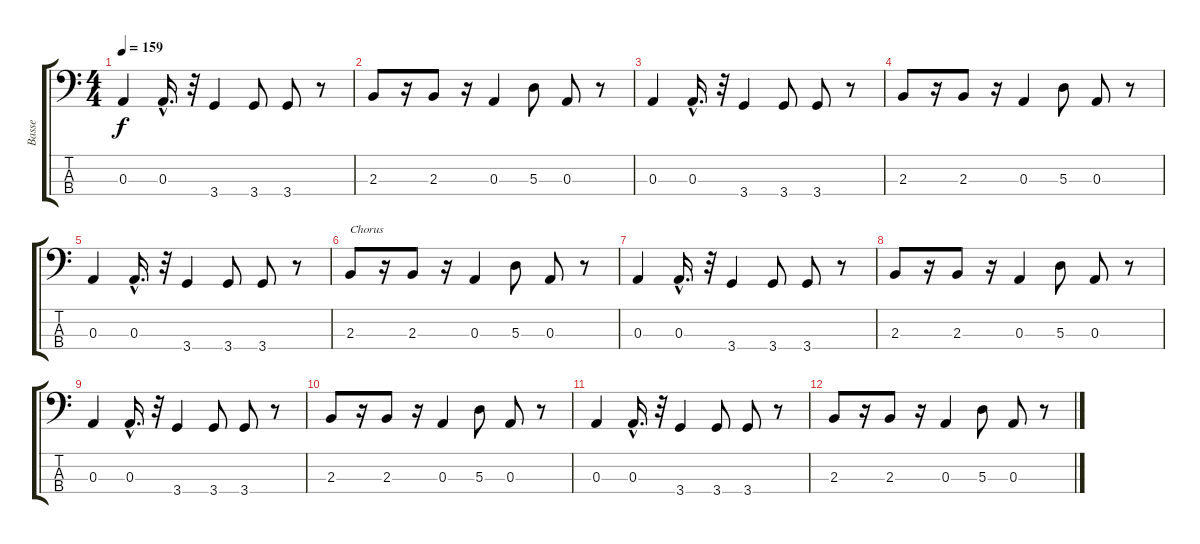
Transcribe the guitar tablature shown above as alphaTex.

\track ("Basse" "Basse") {instrument electricbasspick}
\staff {score tabs}
\tuning (G2 D2 A1 E1) {hide}
\ts (4 4)
\tempo 159
\clef f4
\ks c
0.3.4{dy f} 0.3{hac}.16{d} r.32 3.4.4 3.4.8 3.4.8 r.8 |
2.3.8 r.16 2.3.8 r.16 0.3.4 5.3.8 0.3.8 r.8 |
0.3.4 0.3{hac}.16{d} r.32 3.4.4 3.4.8 3.4.8 r.8 |
2.3.8 r.16 2.3.8 r.16 0.3.4 5.3.8 0.3.8 r.8 |
0.3.4 0.3{hac}.16{d} r.32 3.4.4 3.4.8 3.4.8 r.8 |
2.3.8{txt "Chorus"} r.16 2.3.8 r.16 0.3.4 5.3.8 0.3.8 r.8 |
0.3.4 0.3{hac}.16{d} r.32 3.4.4 3.4.8 3.4.8 r.8 |
2.3.8 r.16 2.3.8 r.16 0.3.4 5.3.8 0.3.8 r.8 |
0.3.4 0.3{hac}.16{d} r.32 3.4.4 3.4.8 3.4.8 r.8 |
2.3.8 r.16 2.3.8 r.16 0.3.4 5.3.8 0.3.8 r.8 |
0.3.4 0.3{hac}.16{d} r.32 3.4.4 3.4.8 3.4.8 r.8 |
2.3.8 r.16 2.3.8 r.16 0.3.4 5.3.8 0.3.8 r.8
